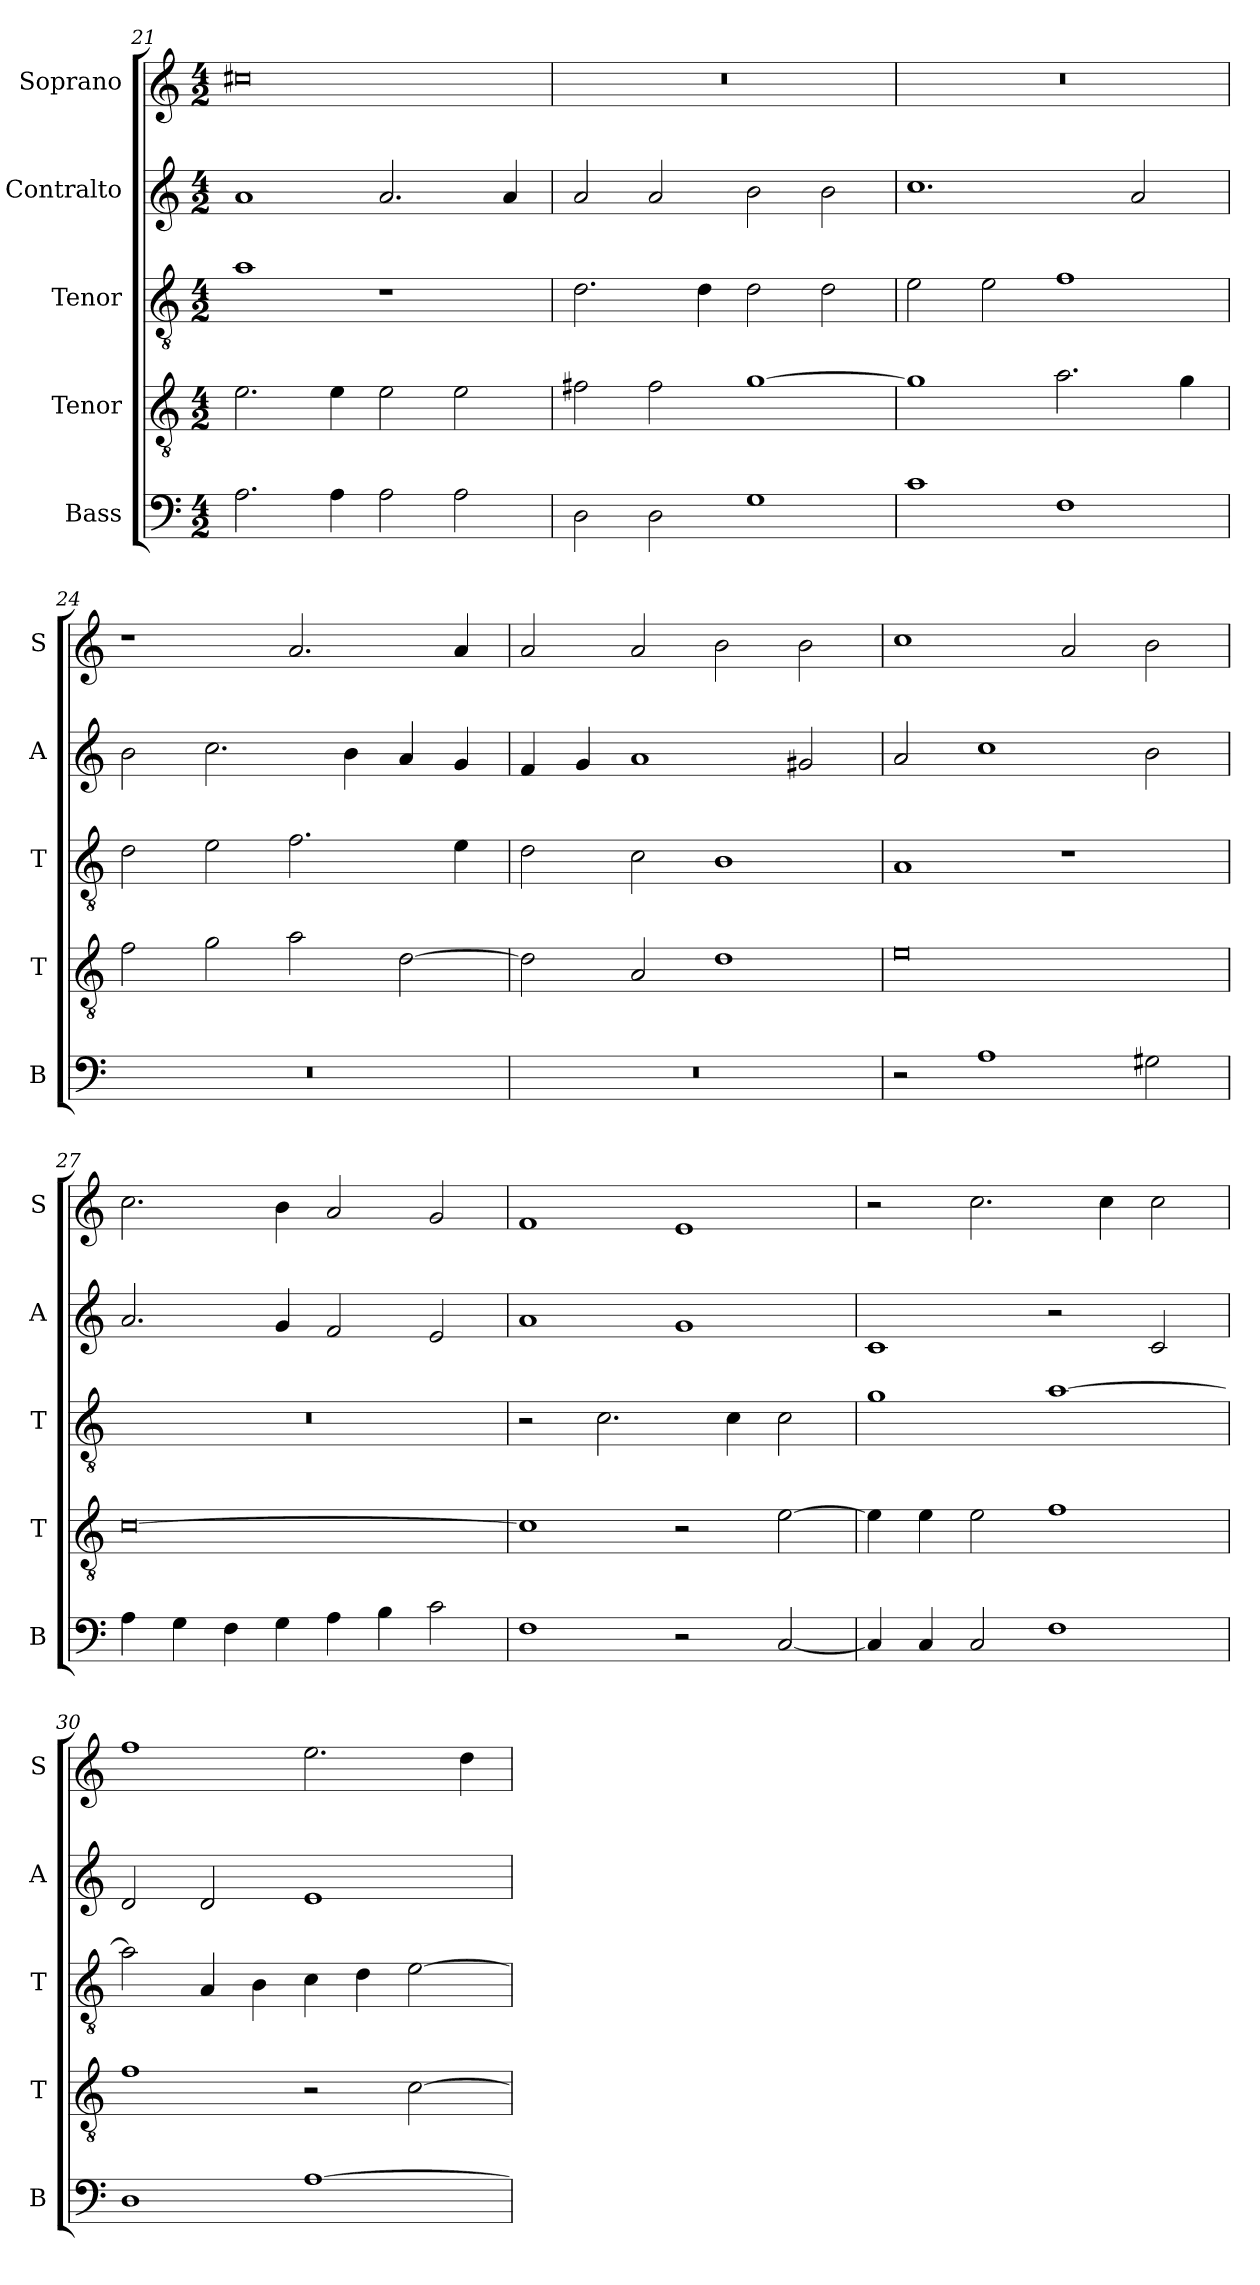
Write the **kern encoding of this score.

**kern	**kern	**kern	**kern	**kern
*part5	*part4	*part3	*part2	*part1
*staff5	*staff4	*staff3	*staff2	*staff1
*I"Bass	*I"Tenor	*I"Tenor	*I"Contralto	*I"Soprano
*I'B	*I'T	*I'T	*I'A	*I'S
*clefF4	*clefGv2	*clefGv2	*clefG2	*clefG2
*k[]	*k[]	*k[]	*k[]	*k[]
*A:aeo	*A:aeo	*A:aeo	*A:aeo	*A:aeo
*M4/2	*M4/2	*M4/2	*M4/2	*M4/2
=21	=21	=21	=21	=21
2.A	2.e	1a	1a	0cc#X
4A	4e	.	.	.
2A	2e	1r	2.a	.
2A	2e	.	.	.
.	.	.	4a	.
=22	=22	=22	=22	=22
2D	2f#X	2.d	2a	0r
2D	2f#	.	2a	.
.	.	4d	.	.
1G	[1g	2d	2b	.
.	.	2d	2b	.
=23	=23	=23	=23	=23
1c	1g]	2e	1.cc	0r
.	.	2e	.	.
1F	2.a	1f	.	.
.	.	.	2a	.
.	4g	.	.	.
=24	=24	=24	=24	=24
0r	2f	2d	2b	1r
.	2g	2e	2.cc	.
.	2a	2.f	.	2.a
.	.	.	4b	.
.	[2d	.	4a	.
.	.	4e	4g	4a
=25	=25	=25	=25	=25
0r	2d]	2d	4f	2a
.	.	.	4g	.
.	2A	2c	1a	2a
.	1d	1B	.	2b
.	.	.	2g#X	2b
=26	=26	=26	=26	=26
2r	0e	1A	2a	1cc
1A	.	.	1cc	.
.	.	1r	.	2a
2G#X	.	.	2b	2b
=27	=27	=27	=27	=27
4A	[0c	0r	2.a	2.cc
4G	.	.	.	.
4F	.	.	.	.
4G	.	.	4g	4b
4A	.	.	2f	2a
4B	.	.	.	.
2c	.	.	2e	2g
=28	=28	=28	=28	=28
1F	1c]	2r	1a	1f
.	.	2.c	.	.
2r	2r	.	1g	1e
.	.	4c	.	.
[2C	[2e	2c	.	.
=29	=29	=29	=29	=29
4C]	4e]	1g	1c	2r
4C	4e	.	.	.
2C	2e	.	.	2.cc
1F	1f	[1a	2r	.
.	.	.	.	4cc
.	.	.	2c	2cc
=30	=30	=30	=30	=30
1D	1f	2a]	2d	1ff
.	.	4A	2d	.
.	.	4B	.	.
[1A	2r	4c	1e	2.ee
.	.	4d	.	.
.	[2c	[2e	.	.
.	.	.	.	4dd
=	=	=	=	=
*-	*-	*-	*-	*-
